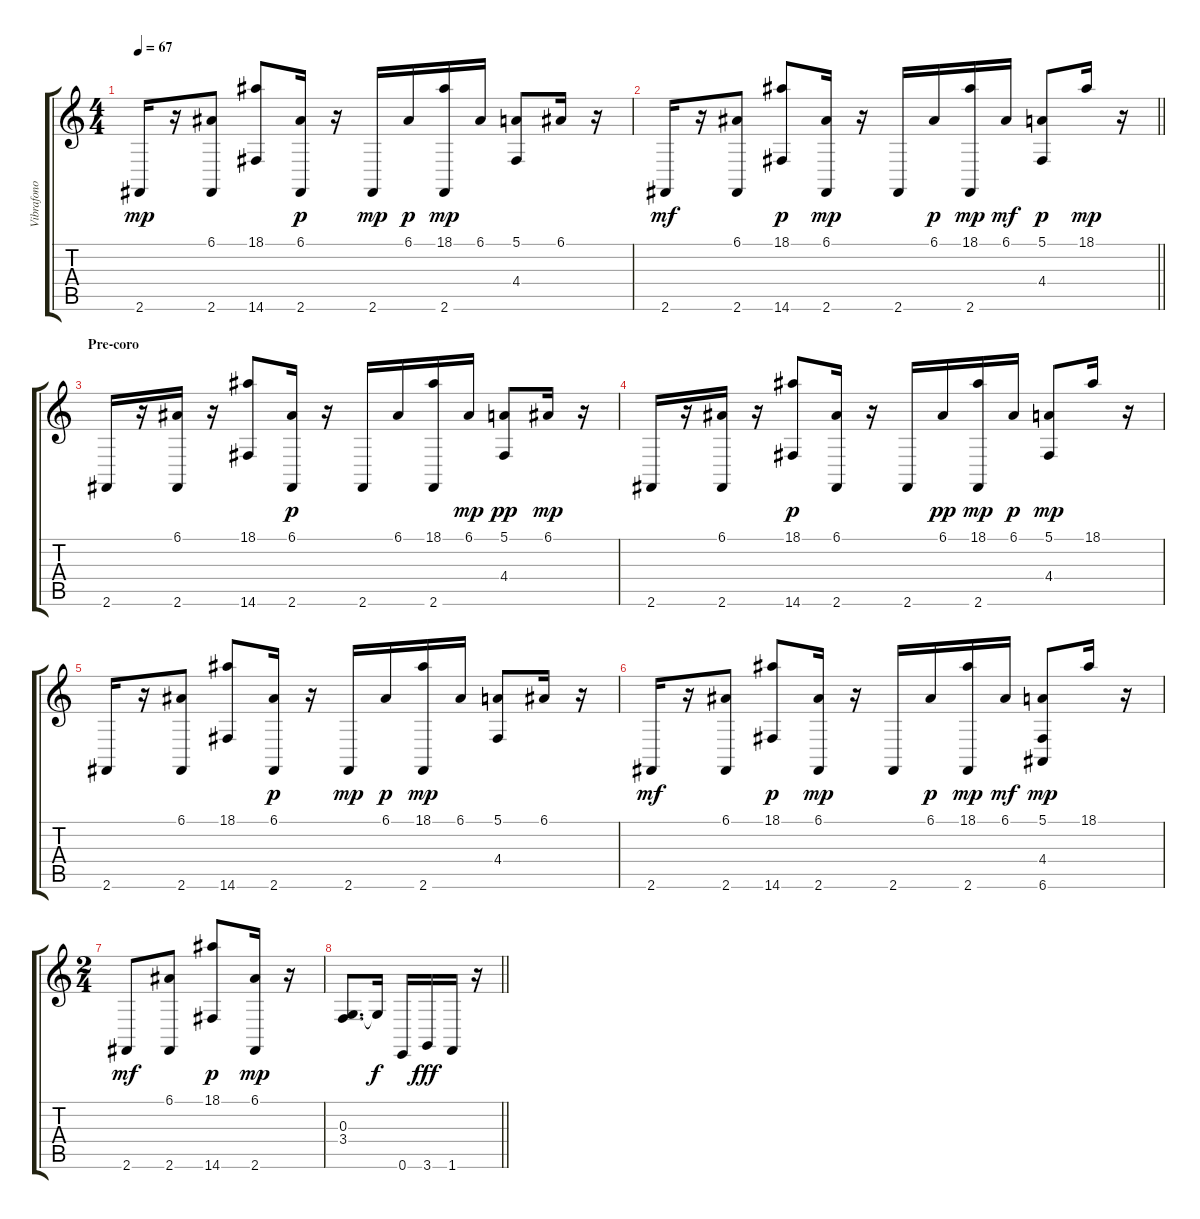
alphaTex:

\track ("Vibrafono" "Vibrafono") {instrument vibraphone}
\staff {score tabs}
\tuning (E4 B3 G3 D3 A2 E2) {hide}
\ts (4 4)
\tempo 67
\clef g2
\ks c
2.6.16{dy mp} r.16 (6.1 2.6).8 (18.1 14.6).8 (6.1 2.6).16{dy p} r.16 2.6.16{dy mp} 6.1.16{dy p} (18.1 2.6).16{dy mp} 6.1.16 (5.1 4.4).8 6.1.16 r.16 |
\barLineRight lightlight
2.6.16{dy mf} r.16 (6.1 2.6).8 (18.1 14.6).8{dy p} (6.1 2.6).16{dy mp} r.16 2.6.16 6.1.16{dy p} (18.1 2.6).16{dy mp} 6.1.16{dy mf} (5.1 4.4).8{dy p} 18.1.16{dy mp} r.16 |
\section ("" "Pre-coro")
2.6.16 r.16 (6.1 2.6).16 r.16 (18.1 14.6).8 (6.1 2.6).16{dy p} r.16 2.6.16 6.1.16 (18.1 2.6).16 6.1.16{dy mp} (5.1 4.4).8{dy pp} 6.1.16{dy mp} r.16 |
2.6.16 r.16 (6.1 2.6).16 r.16 (18.1 14.6).8{dy p} (6.1 2.6).16 r.16 2.6.16 6.1.16{dy pp} (18.1 2.6).16{dy mp} 6.1.16{dy p} (5.1 4.4).8{dy mp} 18.1.16 r.16 |
2.6.16 r.16 (6.1 2.6).8 (18.1 14.6).8 (6.1 2.6).16{dy p} r.16 2.6.16{dy mp} 6.1.16{dy p} (18.1 2.6).16{dy mp} 6.1.16 (5.1 4.4).8 6.1.16 r.16 |
2.6.16{dy mf} r.16 (6.1 2.6).8 (18.1 14.6).8{dy p} (6.1 2.6).16{dy mp} r.16 2.6.16 6.1.16{dy p} (18.1 2.6).16{dy mp} 6.1.16{dy mf} (5.1 4.4 6.6).8{dy mp} 18.1.16 r.16 |
\ts (2 4)
2.6.8{dy mf} (6.1 2.6).8 (18.1 14.6).8{dy p} (6.1 2.6).16{dy mp} r.16 |
\barLineRight lightlight
(0.3 3.4).8{d} 0.3{t}.16{dy f} 0.6.16 3.6.16{dy fff} 1.6.16 r.16
